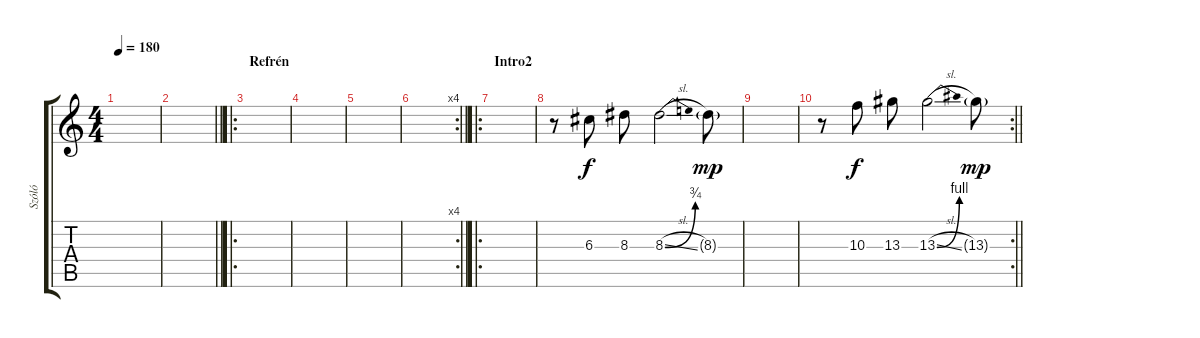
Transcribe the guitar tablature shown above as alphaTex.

\track ("Szóló" "Szóló") {instrument overdrivenguitar}
\staff {score tabs}
\tuning (E4 B3 G3 D3 A2 E2) {hide}
\ts (4 4)
\tempo 180
\clef g2
\ks c
|
\barLineRight lightlight
|
\ro
\section ("" "Refrén")
|
|
|
\rc 4
\barLineRight lightlight
|
\ro
\section ("" "Intro2")
|
r.8 6.3.8 8.3.8 8.3{be (bend 0 0 60 3) sl}.2 8.3{g}.8{dy mp} |
|
\rc 2
\barLineRight lightlight
r.8 10.3.8{dy f} 13.3.8 13.3{be (bend 0 0 60 4) sl}.2 13.3{g}.8{dy mp}
